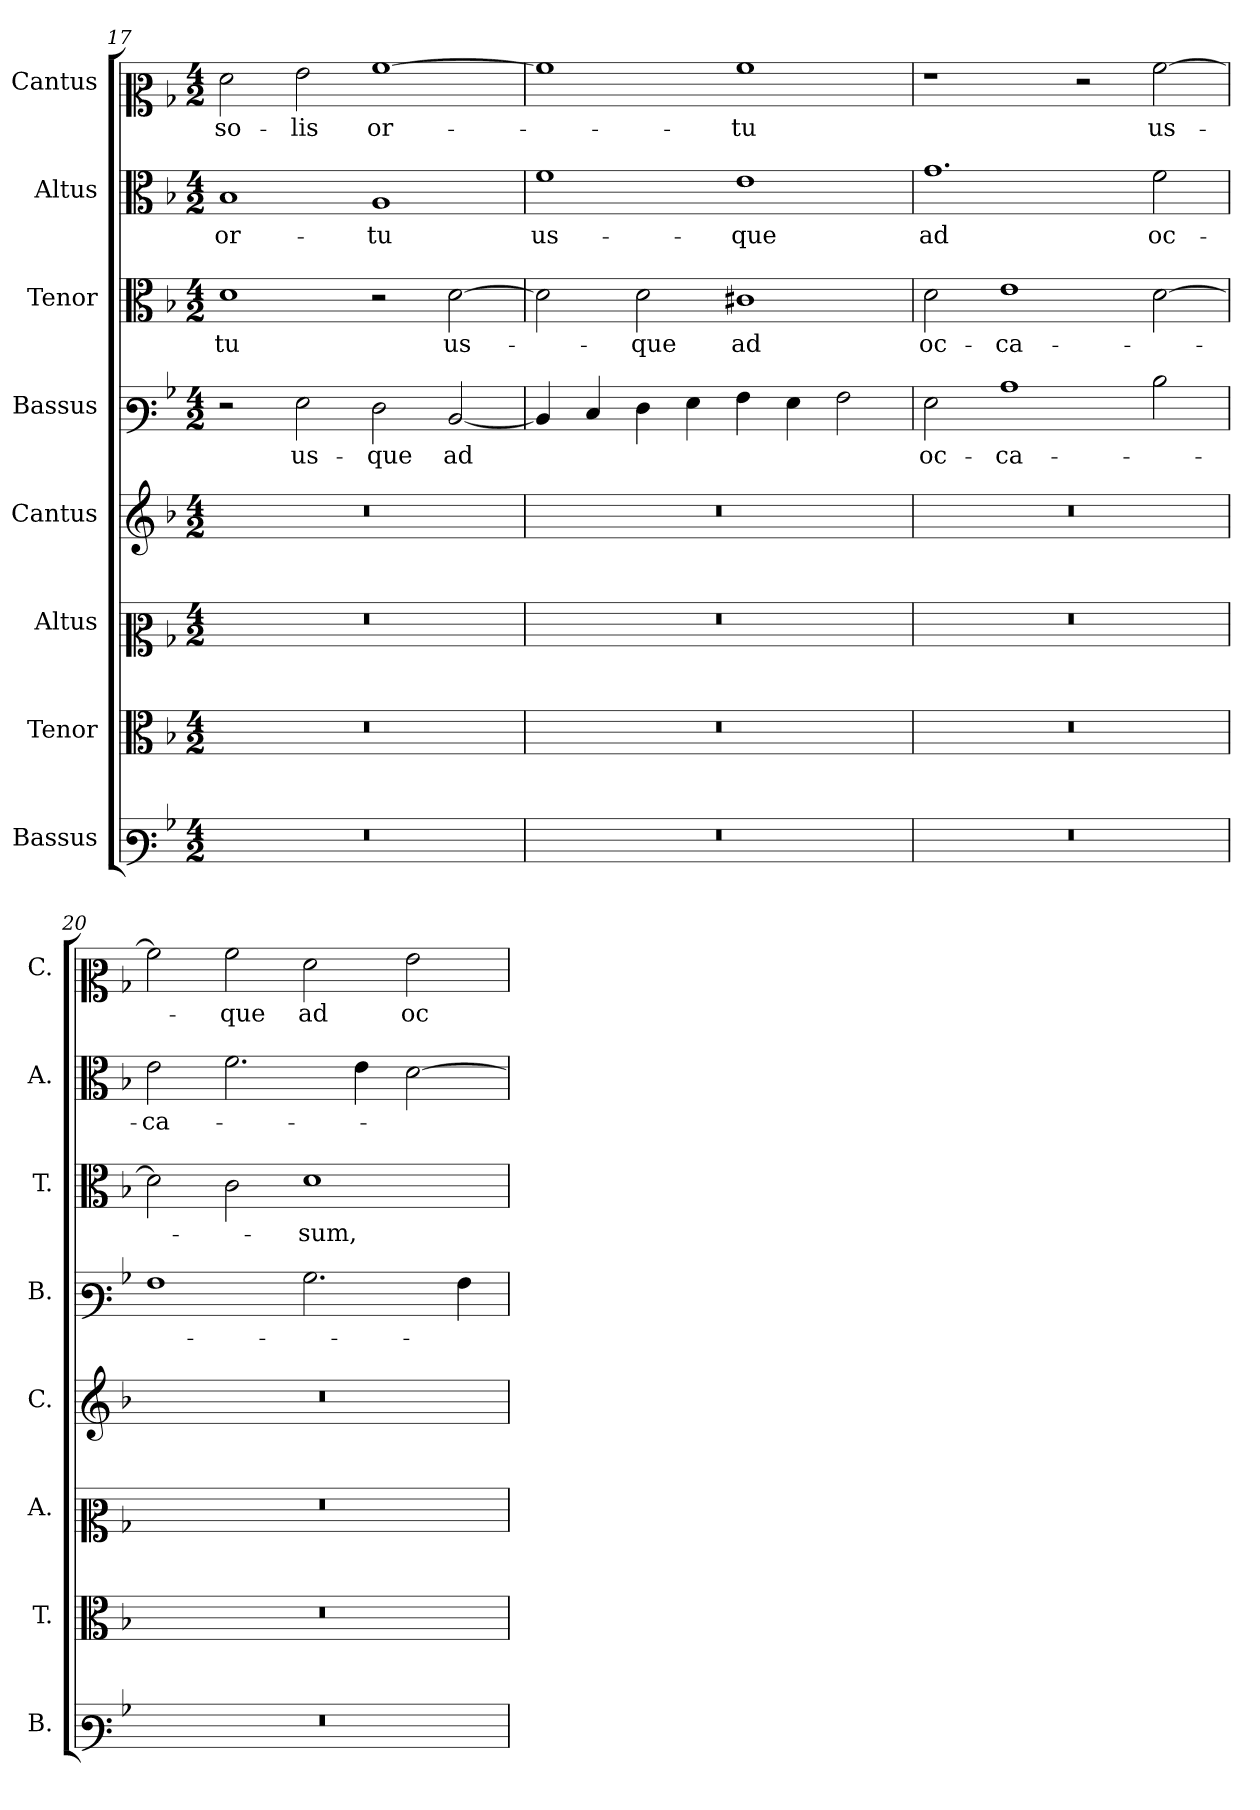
**kern	**kern	**kern	**kern	**kern	**text	**kern	**text	**kern	**text	**kern	**text
*part8	*part7	*part6	*part5	*part4	*part4	*part3	*part3	*part2	*part2	*part1	*part1
*staff8	*staff7	*staff6	*staff5	*staff4	*staff4	*staff3	*staff3	*staff2	*staff2	*staff1	*staff1
*I"Bassus	*I"Tenor	*I"Altus	*I"Cantus	*I"Bassus	*	*I"Tenor	*	*I"Altus	*	*I"Cantus	*
*I'B.	*I'T.	*I'A.	*I'C.	*I'B.	*	*I'T.	*	*I'A.	*	*I'C.	*
*clefF3	*clefC3	*clefC2	*clefG2	*clefF3	*	*clefC3	*	*clefC3	*	*clefC2	*
*k[b-]	*k[b-]	*k[b-]	*k[b-]	*k[b-]	*	*k[b-]	*	*k[b-]	*	*k[b-]	*
*M4/2	*M4/2	*M4/2	*M4/2	*M4/2	*	*M4/2	*	*M4/2	*	*M4/2	*
=17	=17	=17	=17	=17	=17	=17	=17	=17	=17	=17	=17
!LO:N:vis=1	!LO:N:vis=1	!LO:N:vis=1	!LO:N:vis=1	!	!	!	!	!	!	!	!
0r	0r	0r	0r	2r	.	1d	-tu	1B-	or-	2f\	so-
.	.	.	.	2G\	us-	.	.	.	.	2g\	-lis
.	.	.	.	2F\	-que	2r	.	1A	-tu	[1a	or-
.	.	.	.	[2D/	ad	[2d\	us-	.	.	.	.
=18	=18	=18	=18	=18	=18	=18	=18	=18	=18	=18	=18
!LO:N:vis=1	!LO:N:vis=1	!LO:N:vis=1	!LO:N:vis=1	!	!	!	!	!	!	!	!
0r	0r	0r	0r	4D/]	.	2d\]	.	1f	us-	1a]	.
.	.	.	.	4E/	.	.	.	.	.	.	.
.	.	.	.	4F\	.	2d\	-que	.	.	.	.
.	.	.	.	4G\	.	.	.	.	.	.	.
.	.	.	.	4A\	.	1c#X	ad	1e	-que	1a	-tu
.	.	.	.	4G\	.	.	.	.	.	.	.
.	.	.	.	2A\	.	.	.	.	.	.	.
=19	=19	=19	=19	=19	=19	=19	=19	=19	=19	=19	=19
!LO:N:vis=1	!LO:N:vis=1	!LO:N:vis=1	!LO:N:vis=1	!	!	!	!	!	!	!	!
0r	0r	0r	0r	2G\	oc-	2d\	oc-	1.g	ad	1r	.
.	.	.	.	1c	-ca-	1e	-ca-	.	.	.	.
.	.	.	.	.	.	.	.	.	.	2r	.
.	.	.	.	2d\	.	[2d\	.	2f\	oc-	[2a\	us-
=20	=20	=20	=20	=20	=20	=20	=20	=20	=20	=20	=20
!LO:N:vis=1	!LO:N:vis=1	!LO:N:vis=1	!LO:N:vis=1	!	!	!	!	!	!	!	!
0r	0r	0r	0r	1A	.	2d\]	.	2e\	-ca-	2a\]	.
.	.	.	.	.	.	2c\	.	2.f\	.	2a\	-que
.	.	.	.	2.B-\	.	1d	-sum,	.	.	2f\	ad
.	.	.	.	.	.	.	.	4e\	.	.	.
.	.	.	.	.	.	.	.	[2d\	.	2g\	oc-
.	.	.	.	4A\	.	.	.	.	.	.	.
=	=	=	=	=	=	=	=	=	=	=	=
*-	*-	*-	*-	*-	*-	*-	*-	*-	*-	*-	*-
